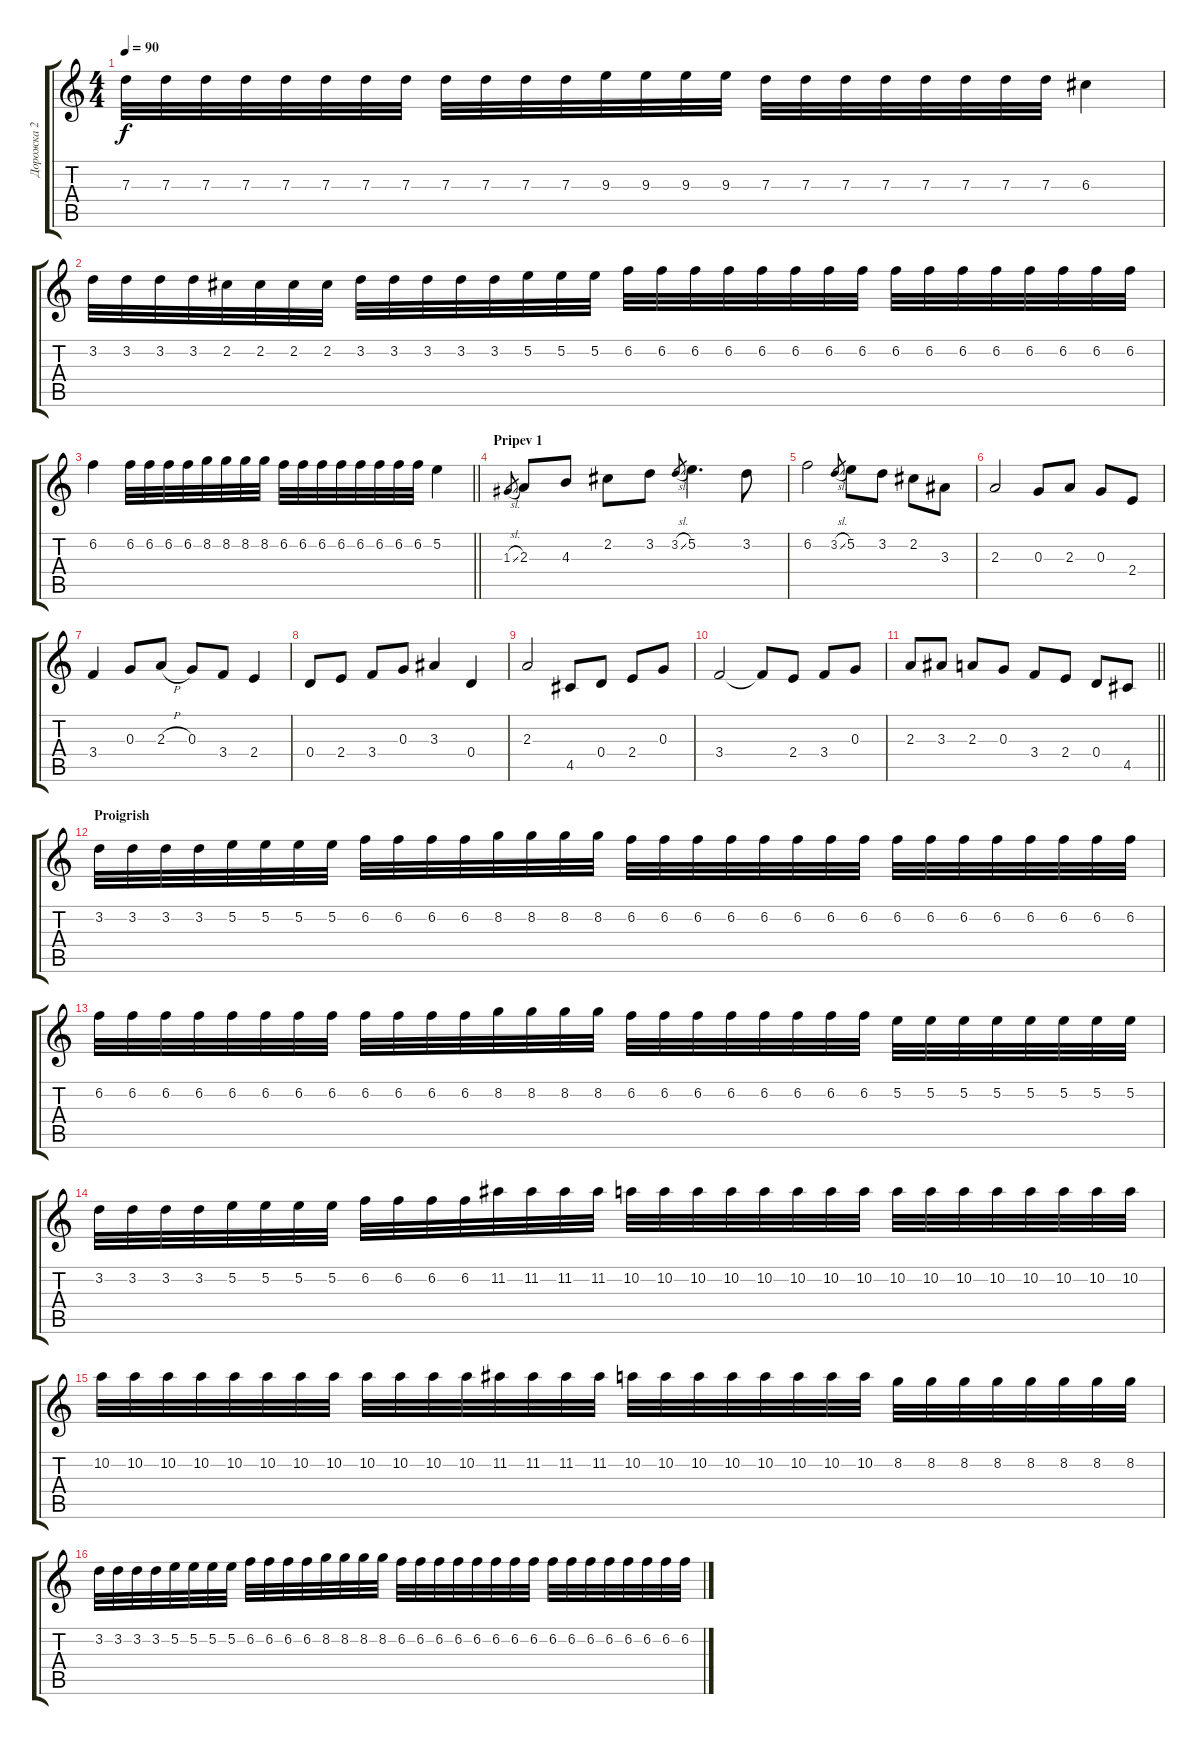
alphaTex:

\track ("Дорожка 2" "Дорожка 2") {instrument acousticguitarsteel}
\staff {score tabs}
\tuning (E4 B3 G3 D3 A2 E2) {hide}
\ts (4 4)
\tempo 90
\clef g2
\ks c
7.3.32{dy f} 7.3.32 7.3.32 7.3.32 7.3.32 7.3.32 7.3.32 7.3.32 7.3.32 7.3.32 7.3.32 7.3.32 9.3.32 9.3.32 9.3.32 9.3.32 7.3.32 7.3.32 7.3.32 7.3.32 7.3.32 7.3.32 7.3.32 7.3.32 6.3.4 |
3.2.32 3.2.32 3.2.32 3.2.32 2.2.32 2.2.32 2.2.32 2.2.32 3.2.32 3.2.32 3.2.32 3.2.32 3.2.32 5.2.32 5.2.32 5.2.32 6.2.32 6.2.32 6.2.32 6.2.32 6.2.32 6.2.32 6.2.32 6.2.32 6.2.32 6.2.32 6.2.32 6.2.32 6.2.32 6.2.32 6.2.32 6.2.32 |
\barLineRight lightlight
6.2.4 6.2.32 6.2.32 6.2.32 6.2.32 8.2.32 8.2.32 8.2.32 8.2.32 6.2.32 6.2.32 6.2.32 6.2.32 6.2.32 6.2.32 6.2.32 6.2.32 5.2.4 |
\section ("" "Pripev 1")
1.3{sl}.8{gr} 2.3.8 4.3.8 2.2.8 3.2.8 3.2{sl}.8{gr} 5.2.4{d} 3.2.8 |
6.2.2 3.2{sl}.8{gr} 5.2.8 3.2.8 2.2.8 3.3.8 |
2.3.2 0.3.8 2.3.8 0.3.8 2.4.8 |
3.4.4 0.3.8 2.3{h}.8 0.3.8 3.4.8 2.4.4 |
0.4.8 2.4.8 3.4.8 0.3.8 3.3.4 0.4.4 |
2.3.2 4.5.8 0.4.8 2.4.8 0.3.8 |
3.4.2 3.4{t}.8 2.4.8 3.4.8 0.3.8 |
\barLineRight lightlight
2.3.8 3.3.8 2.3.8 0.3.8 3.4.8 2.4.8 0.4.8 4.5.8 |
\section ("" "Proigrish")
3.2.32 3.2.32 3.2.32 3.2.32 5.2.32 5.2.32 5.2.32 5.2.32 6.2.32 6.2.32 6.2.32 6.2.32 8.2.32 8.2.32 8.2.32 8.2.32 6.2.32 6.2.32 6.2.32 6.2.32 6.2.32 6.2.32 6.2.32 6.2.32 6.2.32 6.2.32 6.2.32 6.2.32 6.2.32 6.2.32 6.2.32 6.2.32 |
6.2.32 6.2.32 6.2.32 6.2.32 6.2.32 6.2.32 6.2.32 6.2.32 6.2.32 6.2.32 6.2.32 6.2.32 8.2.32 8.2.32 8.2.32 8.2.32 6.2.32 6.2.32 6.2.32 6.2.32 6.2.32 6.2.32 6.2.32 6.2.32 5.2.32 5.2.32 5.2.32 5.2.32 5.2.32 5.2.32 5.2.32 5.2.32 |
3.2.32 3.2.32 3.2.32 3.2.32 5.2.32 5.2.32 5.2.32 5.2.32 6.2.32 6.2.32 6.2.32 6.2.32 11.2.32 11.2.32 11.2.32 11.2.32 10.2.32 10.2.32 10.2.32 10.2.32 10.2.32 10.2.32 10.2.32 10.2.32 10.2.32 10.2.32 10.2.32 10.2.32 10.2.32 10.2.32 10.2.32 10.2.32 |
10.2.32 10.2.32 10.2.32 10.2.32 10.2.32 10.2.32 10.2.32 10.2.32 10.2.32 10.2.32 10.2.32 10.2.32 11.2.32 11.2.32 11.2.32 11.2.32 10.2.32 10.2.32 10.2.32 10.2.32 10.2.32 10.2.32 10.2.32 10.2.32 8.2.32 8.2.32 8.2.32 8.2.32 8.2.32 8.2.32 8.2.32 8.2.32 |
3.2.32 3.2.32 3.2.32 3.2.32 5.2.32 5.2.32 5.2.32 5.2.32 6.2.32 6.2.32 6.2.32 6.2.32 8.2.32 8.2.32 8.2.32 8.2.32 6.2.32 6.2.32 6.2.32 6.2.32 6.2.32 6.2.32 6.2.32 6.2.32 6.2.32 6.2.32 6.2.32 6.2.32 6.2.32 6.2.32 6.2.32 6.2.32
